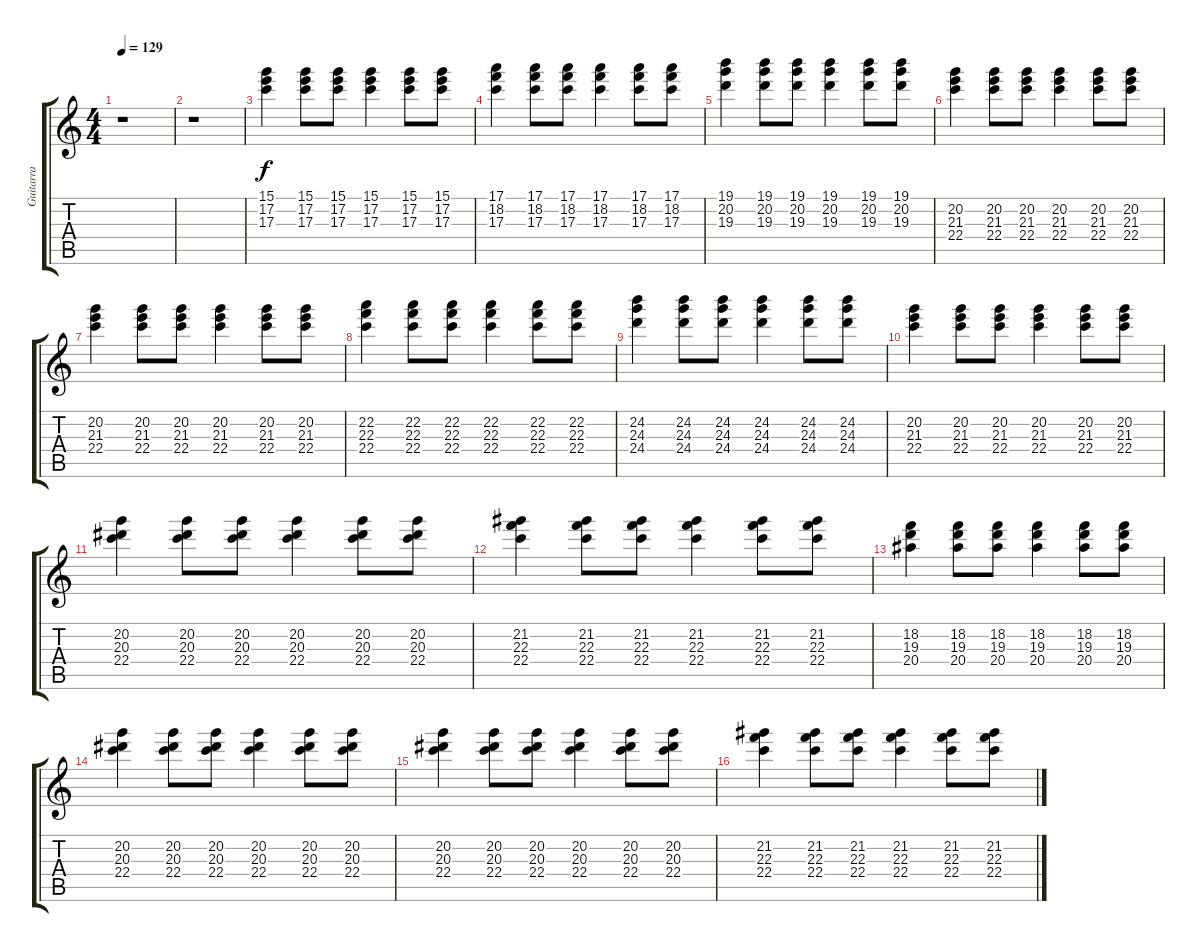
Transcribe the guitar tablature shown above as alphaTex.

\track ("Guitarra" "Guitarra") {instrument electricguitarmuted}
\staff {score tabs}
\tuning (E4 B3 G3 D3 A2 E2) {hide}
\ts (4 4)
\tempo 129
\clef g2
\ks c
r.1{dy f} |
r.1 |
(15.1 17.2 17.3).4 (15.1 17.2 17.3).8 (15.1 17.2 17.3).8 (15.1 17.2 17.3).4 (15.1 17.2 17.3).8 (15.1 17.2 17.3).8 |
(17.1 18.2 17.3).4 (17.1 18.2 17.3).8 (17.1 18.2 17.3).8 (17.1 18.2 17.3).4 (17.1 18.2 17.3).8 (17.1 18.2 17.3).8 |
(19.1 20.2 19.3).4 (19.1 20.2 19.3).8 (19.1 20.2 19.3).8 (19.1 20.2 19.3).4 (19.1 20.2 19.3).8 (19.1 20.2 19.3).8 |
(20.2 21.3 22.4).4 (20.2 21.3 22.4).8 (20.2 21.3 22.4).8 (20.2 21.3 22.4).4 (20.2 21.3 22.4).8 (20.2 21.3 22.4).8 |
(20.2 21.3 22.4).4 (20.2 21.3 22.4).8 (20.2 21.3 22.4).8 (20.2 21.3 22.4).4 (20.2 21.3 22.4).8 (20.2 21.3 22.4).8 |
(22.2 22.3 22.4).4 (22.2 22.3 22.4).8 (22.2 22.3 22.4).8 (22.2 22.3 22.4).4 (22.2 22.3 22.4).8 (22.2 22.3 22.4).8 |
(24.2 24.3 24.4).4 (24.2 24.3 24.4).8 (24.2 24.3 24.4).8 (24.2 24.3 24.4).4 (24.2 24.3 24.4).8 (24.2 24.3 24.4).8 |
(20.2 21.3 22.4).4 (20.2 21.3 22.4).8 (20.2 21.3 22.4).8 (20.2 21.3 22.4).4 (20.2 21.3 22.4).8 (20.2 21.3 22.4).8 |
(20.2 20.3 22.4).4 (20.2 20.3 22.4).8 (20.2 20.3 22.4).8 (20.2 20.3 22.4).4 (20.2 20.3 22.4).8 (20.2 20.3 22.4).8 |
(21.2 22.3 22.4).4 (21.2 22.3 22.4).8 (21.2 22.3 22.4).8 (21.2 22.3 22.4).4 (21.2 22.3 22.4).8 (21.2 22.3 22.4).8 |
(18.2 19.3 20.4).4 (18.2 19.3 20.4).8 (18.2 19.3 20.4).8 (18.2 19.3 20.4).4 (18.2 19.3 20.4).8 (18.2 19.3 20.4).8 |
(20.2 20.3 22.4).4 (20.2 20.3 22.4).8 (20.2 20.3 22.4).8 (20.2 20.3 22.4).4 (20.2 20.3 22.4).8 (20.2 20.3 22.4).8 |
(20.2 20.3 22.4).4 (20.2 20.3 22.4).8 (20.2 20.3 22.4).8 (20.2 20.3 22.4).4 (20.2 20.3 22.4).8 (20.2 20.3 22.4).8 |
(21.2 22.3 22.4).4 (21.2 22.3 22.4).8 (21.2 22.3 22.4).8 (21.2 22.3 22.4).4 (21.2 22.3 22.4).8 (21.2 22.3 22.4).8
